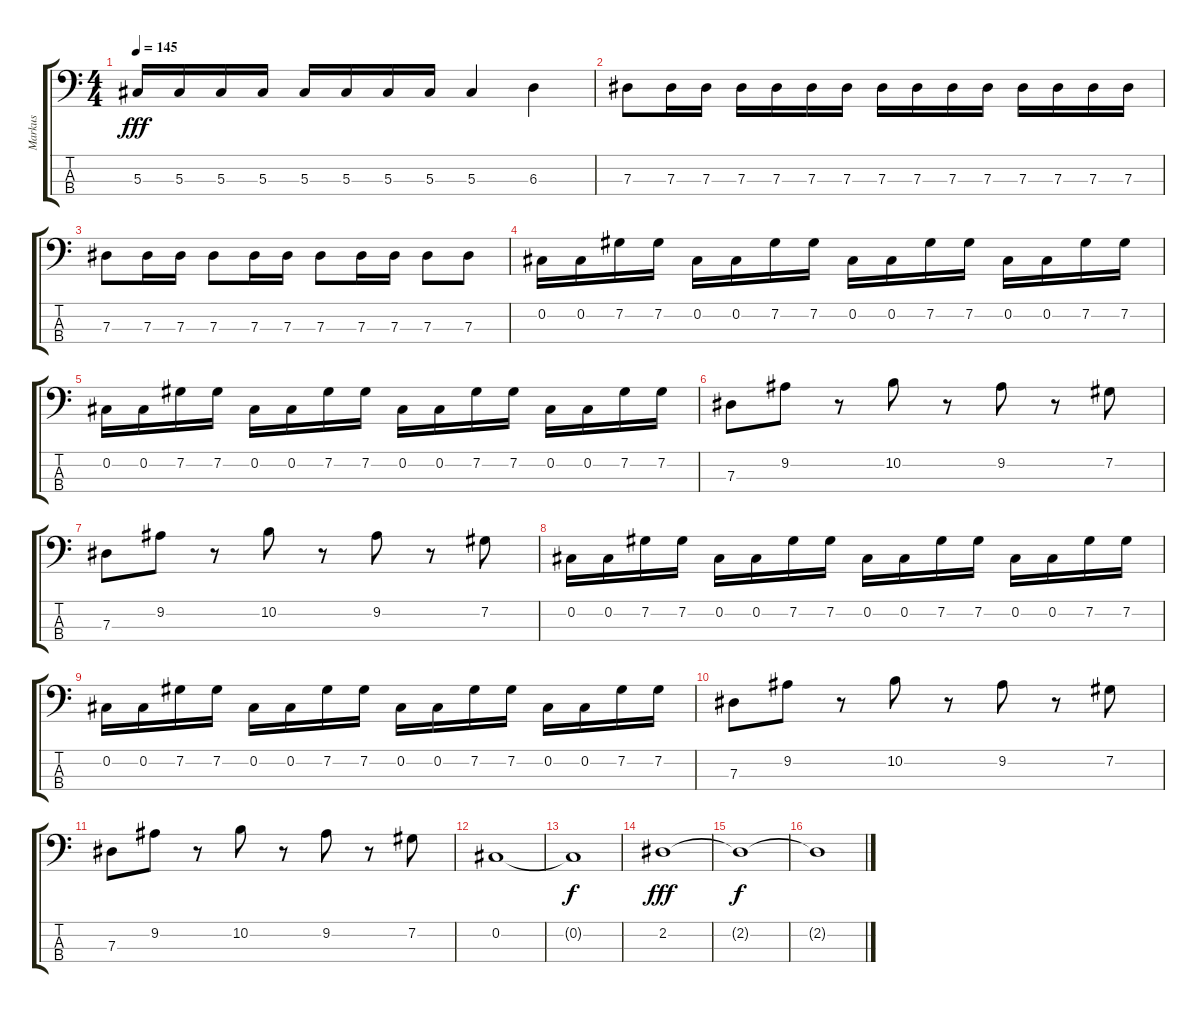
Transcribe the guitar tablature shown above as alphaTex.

\track ("Markus" "Markus") {instrument electricbasspick}
\staff {score tabs}
\tuning (Gb2 Db2 Ab1 Eb1) {hide}
\ts (4 4)
\tempo 145
\clef f4
\ks c
5.3.16{dy fff} 5.3.16 5.3.16 5.3.16 5.3.16 5.3.16 5.3.16 5.3.16 5.3.4 6.3.4 |
7.3.8 7.3.16 7.3.16 7.3.16 7.3.16 7.3.16 7.3.16 7.3.16 7.3.16 7.3.16 7.3.16 7.3.16 7.3.16 7.3.16 7.3.16 |
7.3.8 7.3.16 7.3.16 7.3.8 7.3.16 7.3.16 7.3.8 7.3.16 7.3.16 7.3.8 7.3.8 |
0.2.16 0.2.16 7.2.16 7.2.16 0.2.16 0.2.16 7.2.16 7.2.16 0.2.16 0.2.16 7.2.16 7.2.16 0.2.16 0.2.16 7.2.16 7.2.16 |
0.2.16 0.2.16 7.2.16 7.2.16 0.2.16 0.2.16 7.2.16 7.2.16 0.2.16 0.2.16 7.2.16 7.2.16 0.2.16 0.2.16 7.2.16 7.2.16 |
7.3.8 9.2.8 r.8 10.2.8 r.8 9.2.8 r.8 7.2.8 |
7.3.8 9.2.8 r.8 10.2.8 r.8 9.2.8 r.8 7.2.8 |
0.2.16 0.2.16 7.2.16 7.2.16 0.2.16 0.2.16 7.2.16 7.2.16 0.2.16 0.2.16 7.2.16 7.2.16 0.2.16 0.2.16 7.2.16 7.2.16 |
0.2.16 0.2.16 7.2.16 7.2.16 0.2.16 0.2.16 7.2.16 7.2.16 0.2.16 0.2.16 7.2.16 7.2.16 0.2.16 0.2.16 7.2.16 7.2.16 |
7.3.8 9.2.8 r.8 10.2.8 r.8 9.2.8 r.8 7.2.8 |
7.3.8 9.2.8 r.8 10.2.8 r.8 9.2.8 r.8 7.2.8 |
0.2.1 |
0.2{t}.1{dy f} |
2.2.1{dy fff} |
2.2{t}.1{dy f} |
2.2{t}.1
